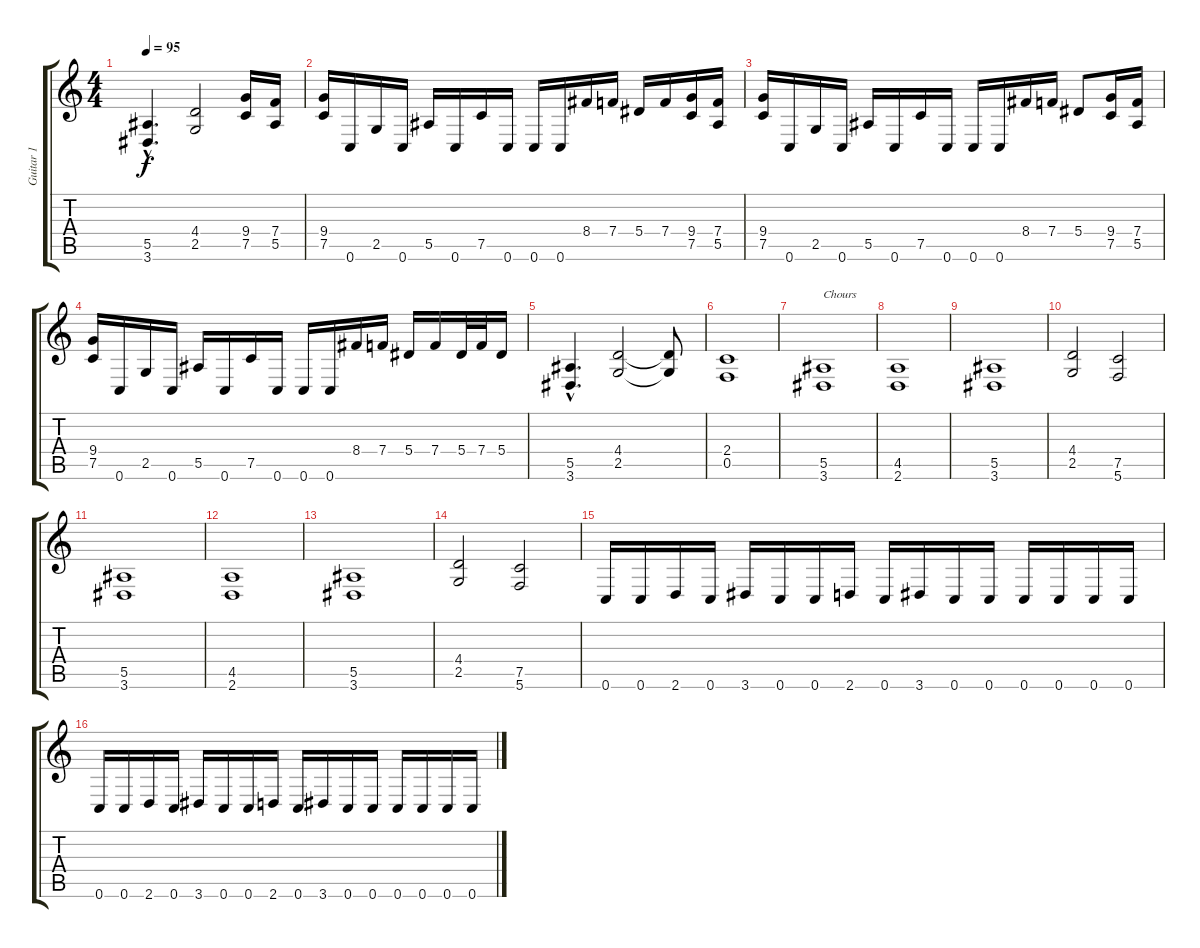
\track ("Guitar 1" "Guitar 1") {instrument distortionguitar}
\staff {score tabs}
\tuning (C4 G3 Eb3 Bb2 F2 C2) {hide}
\ts (4 4)
\tempo 95
\clef g2
\ks c
(5.5{hac} 3.6{hac}).4{d dy f} (4.4 2.5).2 (9.4 7.5).16 (7.4 5.5).16 |
(9.4 7.5).16 0.6.16 2.5.16 0.6.16 5.5.16 0.6.16 7.5.16 0.6.16 0.6.16 0.6.16 8.4.16 7.4.16 5.4.16 7.4.16 (9.4 7.5).16 (7.4 5.5).16 |
(9.4 7.5).16 0.6.16 2.5.16 0.6.16 5.5.16 0.6.16 7.5.16 0.6.16 0.6.16 0.6.16 8.4.16 7.4.16 5.4.8 (9.4 7.5).16 (7.4 5.5).16 |
(9.4 7.5).16 0.6.16 2.5.16 0.6.16 5.5.16 0.6.16 7.5.16 0.6.16 0.6.16 0.6.16 8.4.16 7.4.16 5.4.16 7.4.16 5.4.32 7.4.32 5.4.16 |
(5.5{hac} 3.6{hac}).4{d} (4.4 2.5).2 (4.4{t} 2.5{t}).8 |
(2.4 0.5).1 |
(5.5 3.6).1{txt "Chours"} |
(4.5 2.6).1 |
(5.5 3.6).1 |
(4.4 2.5).2 (7.5 5.6).2 |
(5.5 3.6).1 |
(4.5 2.6).1 |
(5.5 3.6).1 |
(4.4 2.5).2 (7.5 5.6).2 |
0.6.16 0.6.16 2.6.16 0.6.16 3.6.16 0.6.16 0.6.16 2.6.16 0.6.16 3.6.16 0.6.16 0.6.16 0.6.16 0.6.16 0.6.16 0.6.16 |
0.6.16 0.6.16 2.6.16 0.6.16 3.6.16 0.6.16 0.6.16 2.6.16 0.6.16 3.6.16 0.6.16 0.6.16 0.6.16 0.6.16 0.6.16 0.6.16
